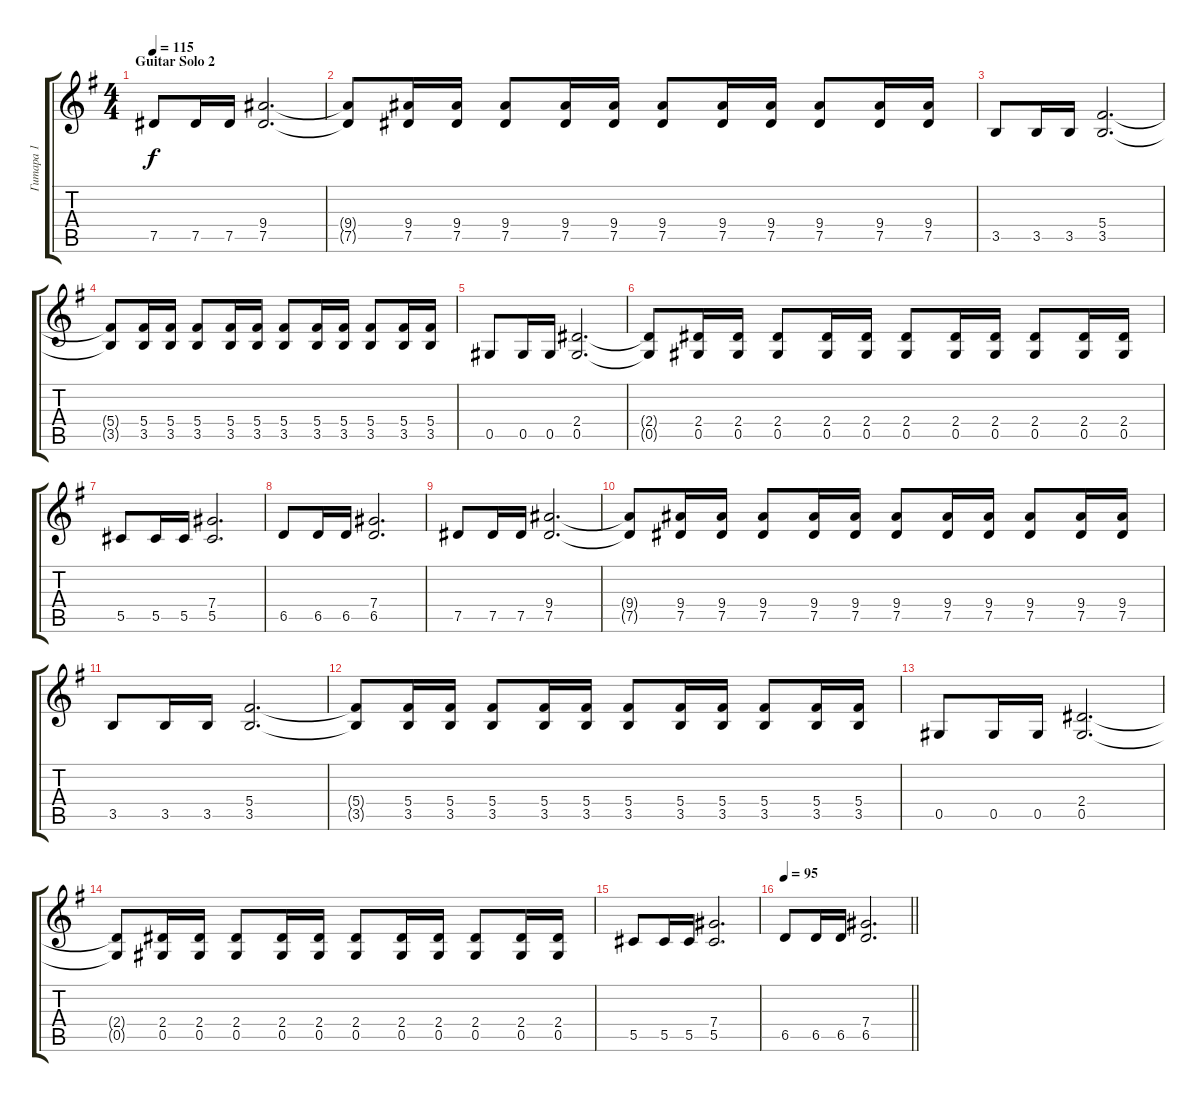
\track ("Гитара 1" "Гитара 1") {instrument distortionguitar}
\staff {score tabs}
\tuning (Eb4 Bb3 Gb3 Db3 Ab2 Eb2) {hide}
\ts (4 4)
\section ("" "Guitar Solo 2")
\tempo 115
\clef g2
\ks eminor
7.5.8{dy f volume 15} 7.5.16 7.5.16 (9.4 7.5).2{d} |
(9.4{t} 7.5{t}).8 (9.4 7.5).16 (9.4 7.5).16 (9.4 7.5).8 (9.4 7.5).16 (9.4 7.5).16 (9.4 7.5).8 (9.4 7.5).16 (9.4 7.5).16 (9.4 7.5).8 (9.4 7.5).16 (9.4 7.5).16 |
3.5.8 3.5.16 3.5.16 (5.4 3.5).2{d} |
(5.4{t} 3.5{t}).8 (5.4 3.5).16 (5.4 3.5).16 (5.4 3.5).8 (5.4 3.5).16 (5.4 3.5).16 (5.4 3.5).8 (5.4 3.5).16 (5.4 3.5).16 (5.4 3.5).8 (5.4 3.5).16 (5.4 3.5).16 |
0.5.8 0.5.16 0.5.16 (2.4 0.5).2{d} |
(2.4{t} 0.5{t}).8 (2.4 0.5).16 (2.4 0.5).16 (2.4 0.5).8 (2.4 0.5).16 (2.4 0.5).16 (2.4 0.5).8 (2.4 0.5).16 (2.4 0.5).16 (2.4 0.5).8 (2.4 0.5).16 (2.4 0.5).16 |
5.5.8 5.5.16 5.5.16 (7.4 5.5).2{d} |
6.5.8 6.5.16 6.5.16 (7.4 6.5).2{d} |
7.5.8 7.5.16 7.5.16 (9.4 7.5).2{d} |
(9.4{t} 7.5{t}).8 (9.4 7.5).16 (9.4 7.5).16 (9.4 7.5).8 (9.4 7.5).16 (9.4 7.5).16 (9.4 7.5).8 (9.4 7.5).16 (9.4 7.5).16 (9.4 7.5).8 (9.4 7.5).16 (9.4 7.5).16 |
3.5.8 3.5.16 3.5.16 (5.4 3.5).2{d} |
(5.4{t} 3.5{t}).8 (5.4 3.5).16 (5.4 3.5).16 (5.4 3.5).8 (5.4 3.5).16 (5.4 3.5).16 (5.4 3.5).8 (5.4 3.5).16 (5.4 3.5).16 (5.4 3.5).8 (5.4 3.5).16 (5.4 3.5).16 |
0.5.8 0.5.16 0.5.16 (2.4 0.5).2{d} |
(2.4{t} 0.5{t}).8 (2.4 0.5).16 (2.4 0.5).16 (2.4 0.5).8 (2.4 0.5).16 (2.4 0.5).16 (2.4 0.5).8 (2.4 0.5).16 (2.4 0.5).16 (2.4 0.5).8 (2.4 0.5).16 (2.4 0.5).16 |
5.5.8 5.5.16 5.5.16 (7.4 5.5).2{d} |
\tempo 95
\barLineRight lightlight
6.5.8 6.5.16 6.5.16 (7.4 6.5).2{d}
